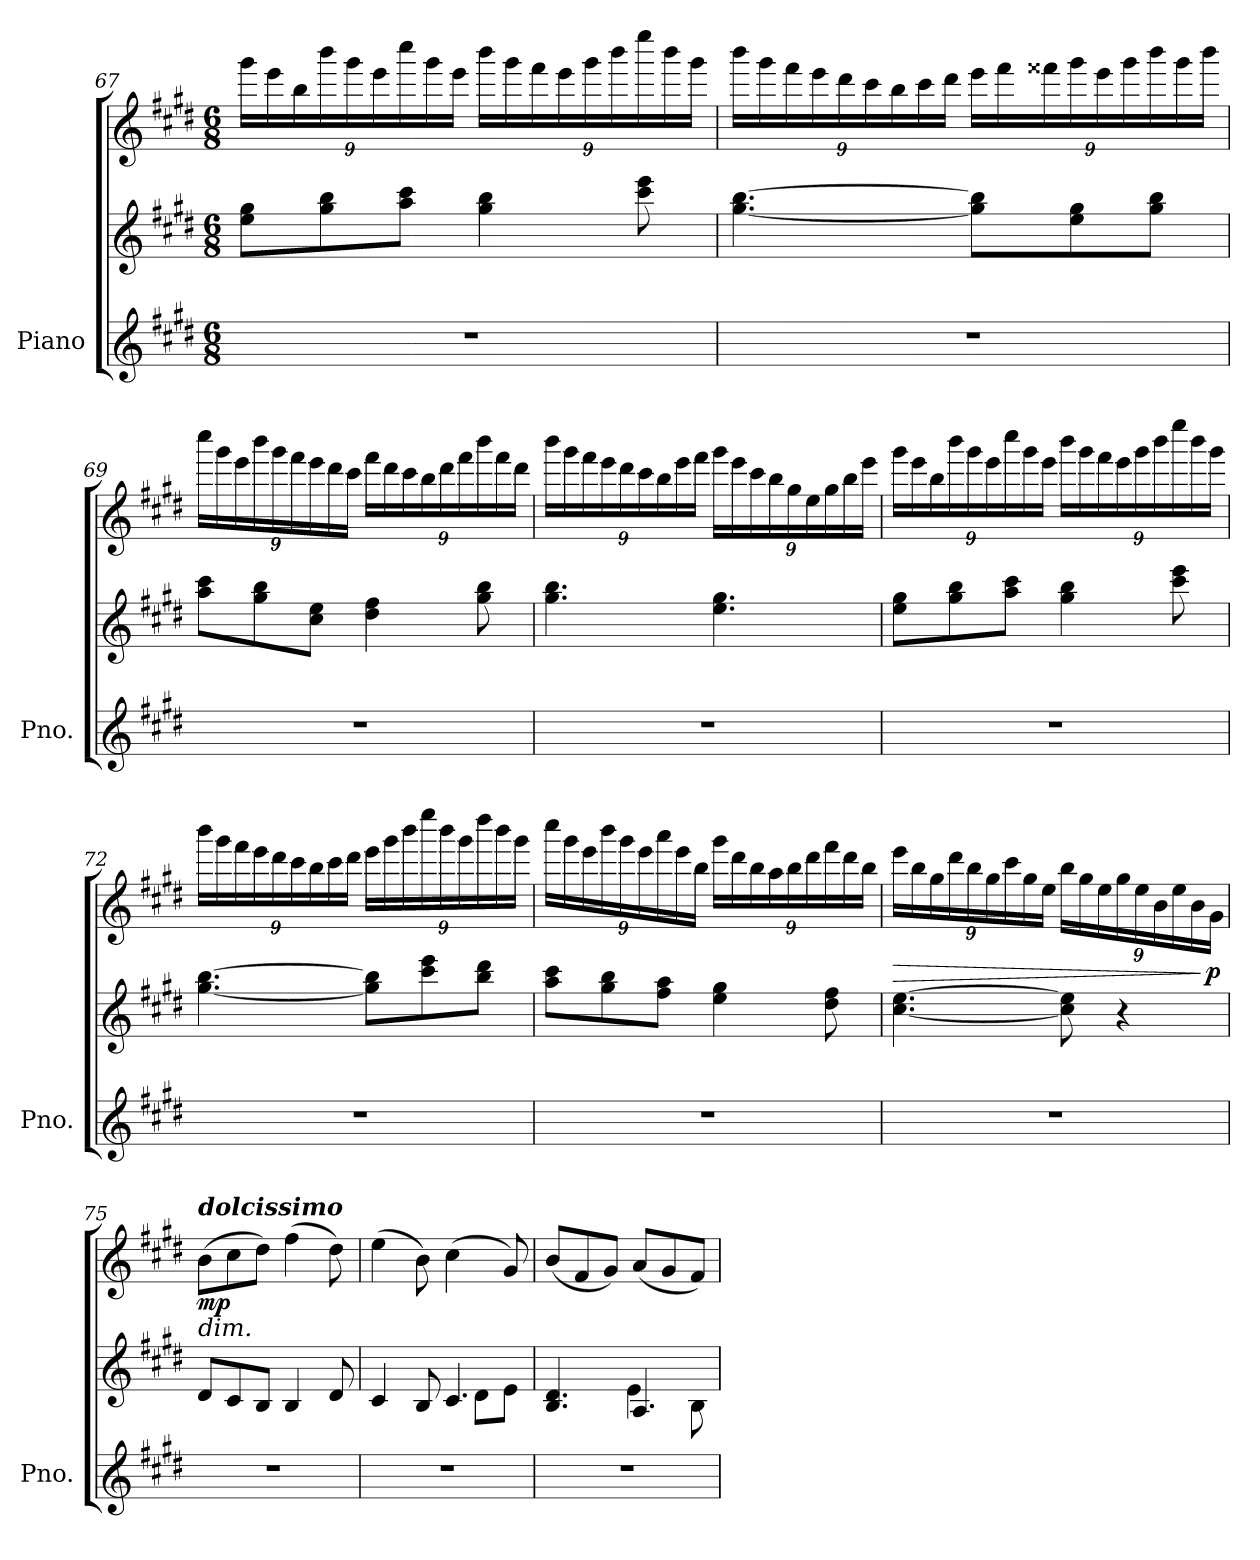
**kern	**kern	**kern	**dynam
*part1	*part1	*part1	*part1
*staff3	*staff2	*staff1	*staff1/2/3
*I"Piano	*	*	*
*I'Pno.	*	*	*
*clefG2	*clefG2	*clefG2	*
*k[f#c#g#d#]	*k[f#c#g#d#]	*k[f#c#g#d#]	*
*M6/8	*M6/8	*M6/8	*
*	*	*Xbrackettup	*
=67	=67	=67	=67
2.r	8ee\ 8gg#\L	24ggg#\LL	.
.	.	24eee\	.
.	.	24bb\	.
.	8gg#\ 8bb\	24bbb\	.
.	.	24ggg#\	.
.	.	24eee\	.
.	8aa\ 8ccc#\J	24cccc#\	.
.	.	24ggg#\	.
.	.	24eee\JJ	.
.	4gg#\ 4bb\	24bbb\LL	.
.	.	24ggg#\	.
.	.	24fff#\	.
.	.	24eee\	.
.	.	24ggg#\	.
.	.	24bbb\	.
.	8ccc#\ 8eee\	24eeee\	.
.	.	24bbb\	.
.	.	24ggg#\JJ	.
!!LO:LB:g=z
=68	=68	=68	=68
2.r	[4.gg#\ [4.bb\	24bbb\LL	.
.	.	24ggg#\	.
.	.	24fff#\	.
.	.	24eee\	.
.	.	24ddd#\	.
.	.	24ccc#\	.
.	.	24bb\	.
.	.	24ccc#\	.
.	.	24ddd#\JJ	.
.	8gg#\] 8bb\]L	24eee\LL	.
.	.	24fff#\	.
.	.	24fff##X\	.
.	8ee\ 8gg#\	24ggg#\	.
.	.	24eee\	.
.	.	24ggg#\	.
.	8gg#\ 8bb\J	24bbb\	.
.	.	24ggg#\	.
.	.	24bbb\JJ	.
=69	=69	=69	=69
2.r	8aa\ 8ccc#\L	24cccc#\LL	.
.	.	24ggg#\	.
.	.	24eee\	.
.	8gg#\ 8bb\	24bbb\	.
.	.	24ggg#\	.
.	.	24fff#\	.
.	8cc#\ 8ee\J	24eee\	.
.	.	24ddd#\	.
.	.	24ccc#\JJ	.
.	4dd#\ 4ff#\	24fff#\LL	.
.	.	24ddd#\	.
.	.	24ccc#\	.
.	.	24bb\	.
.	.	24ddd#\	.
.	.	24fff#\	.
.	8gg#\ 8bb\	24bbb\	.
.	.	24fff#\	.
.	.	24ddd#\JJ	.
!!LO:LB:g=z
=70	=70	=70	=70
2.r	4.gg#\ 4.bb\	24bbb\LL	.
.	.	24ggg#\	.
.	.	24fff#\	.
.	.	24eee\	.
.	.	24ddd#\	.
.	.	24ccc#\	.
.	.	24bb\	.
.	.	24eee\	.
.	.	24fff#\JJ	.
.	4.ee\ 4.gg#\	24ggg#\LL	.
.	.	24eee\	.
.	.	24ccc#\	.
.	.	24bb\	.
.	.	24gg#\	.
.	.	24ee\	.
.	.	24gg#\	.
.	.	24bb\	.
.	.	24eee\JJ	.
=71	=71	=71	=71
2.r	8ee\ 8gg#\L	24ggg#\LL	.
.	.	24eee\	.
.	.	24bb\	.
.	8gg#\ 8bb\	24bbb\	.
.	.	24ggg#\	.
.	.	24eee\	.
.	8aa\ 8ccc#\J	24cccc#\	.
.	.	24ggg#\	.
.	.	24eee\JJ	.
.	4gg#\ 4bb\	24bbb\LL	.
.	.	24ggg#\	.
.	.	24fff#\	.
.	.	24eee\	.
.	.	24ggg#\	.
.	.	24bbb\	.
.	8ccc#\ 8eee\	24eeee\	.
.	.	24bbb\	.
.	.	24ggg#\JJ	.
!!LO:LB:g=z
=72	=72	=72	=72
2.r	[4.gg#\ [4.bb\	24bbb\LL	.
.	.	24ggg#\	.
.	.	24fff#\	.
.	.	24eee\	.
.	.	24ddd#\	.
.	.	24ccc#\	.
.	.	24bb\	.
.	.	24ccc#\	.
.	.	24ddd#\JJ	.
.	8gg#\] 8bb\]L	24eee\LL	.
.	.	24ggg#\	.
.	.	24bbb\	.
.	8ccc#\ 8eee\	24eeee\	.
.	.	24bbb\	.
.	.	24ggg#\	.
.	8bb\ 8ddd#\J	24dddd#\	.
.	.	24bbb\	.
.	.	24ggg#\JJ	.
=73	=73	=73	=73
2.r	8aa\ 8ccc#\L	24cccc#\LL	.
.	.	24ggg#\	.
.	.	24eee\	.
.	8gg#\ 8bb\	24bbb\	.
.	.	24ggg#\	.
.	.	24eee\	.
.	8ff#\ 8aa\J	24aaa\	.
.	.	24eee\	.
.	.	24bb\JJ	.
.	4ee\ 4gg#\	24ggg#\LL	.
.	.	24ddd#\	.
.	.	24bb\	.
.	.	24aa\	.
.	.	24bb\	.
.	.	24ddd#\	.
.	8dd#\ 8ff#\	24fff#\	.
.	.	24ddd#\	.
.	.	24bb\JJ	.
!!LO:LB:g=z
=74	=74	=74	=74
!	!	!	!LO:HP:b
2.r	[4.cc#\ [4.ee\	24eee\LL	>
.	.	24bb\	.
.	.	24gg#\	.
.	.	24ddd#\	.
.	.	24bb\	.
.	.	24gg#\	.
.	.	24ccc#\	.
.	.	24gg#\	.
.	.	24ee\JJ	.
.	8cc#\] 8ee\]	24bb\LL	.
.	.	24gg#\	.
.	.	24ee\	.
.	4r	24gg#\	.
.	.	24ee\	.
.	.	24b\	.
.	.	24ee\	.
.	.	24b\	.
!	!	!	!LO:DY:n=1:b
.	.	24g#\JJ	] p
=75	=75	=75	=75
*	*	*MM86	*
!	!	!LO:TX:a:Bi:t=dolcissimo	!
!	!	!LO:TX:b:i:t=dim.	!
!	!	!	!LO:DY:b
2.r	8d#/L	(>8b\L	mp
.	8c#/	8cc#\	.
.	8B/J	8dd#\J)	.
.	4B/	(>4ff#\	.
.	8d#/	8dd#\)	.
=76	=76	=76	=76
*	*^	*	*
2.r	4c#/	2ryy	(>4ee\	.
.	8B/	.	8b\)	.
.	4.c#/	.	(>4cc#\	.
.	.	8d#\L	.	.
.	.	8e\J	8g#/)	.
=77	=77	=77	=77	=77
*	*	*	*MM84	*
2.r	4.B/ 4.d#/	4.ryy	(<8b/L	.
.	.	.	8f#/	.
.	.	.	8g#/J)	.
.	4.A/	4e\	(<8a/L	.
.	.	.	8g#/	.
.	.	8B\	8f#/J)	.
*	*v	*v	*	*
=	=	=	=
*-	*-	*-	*-
